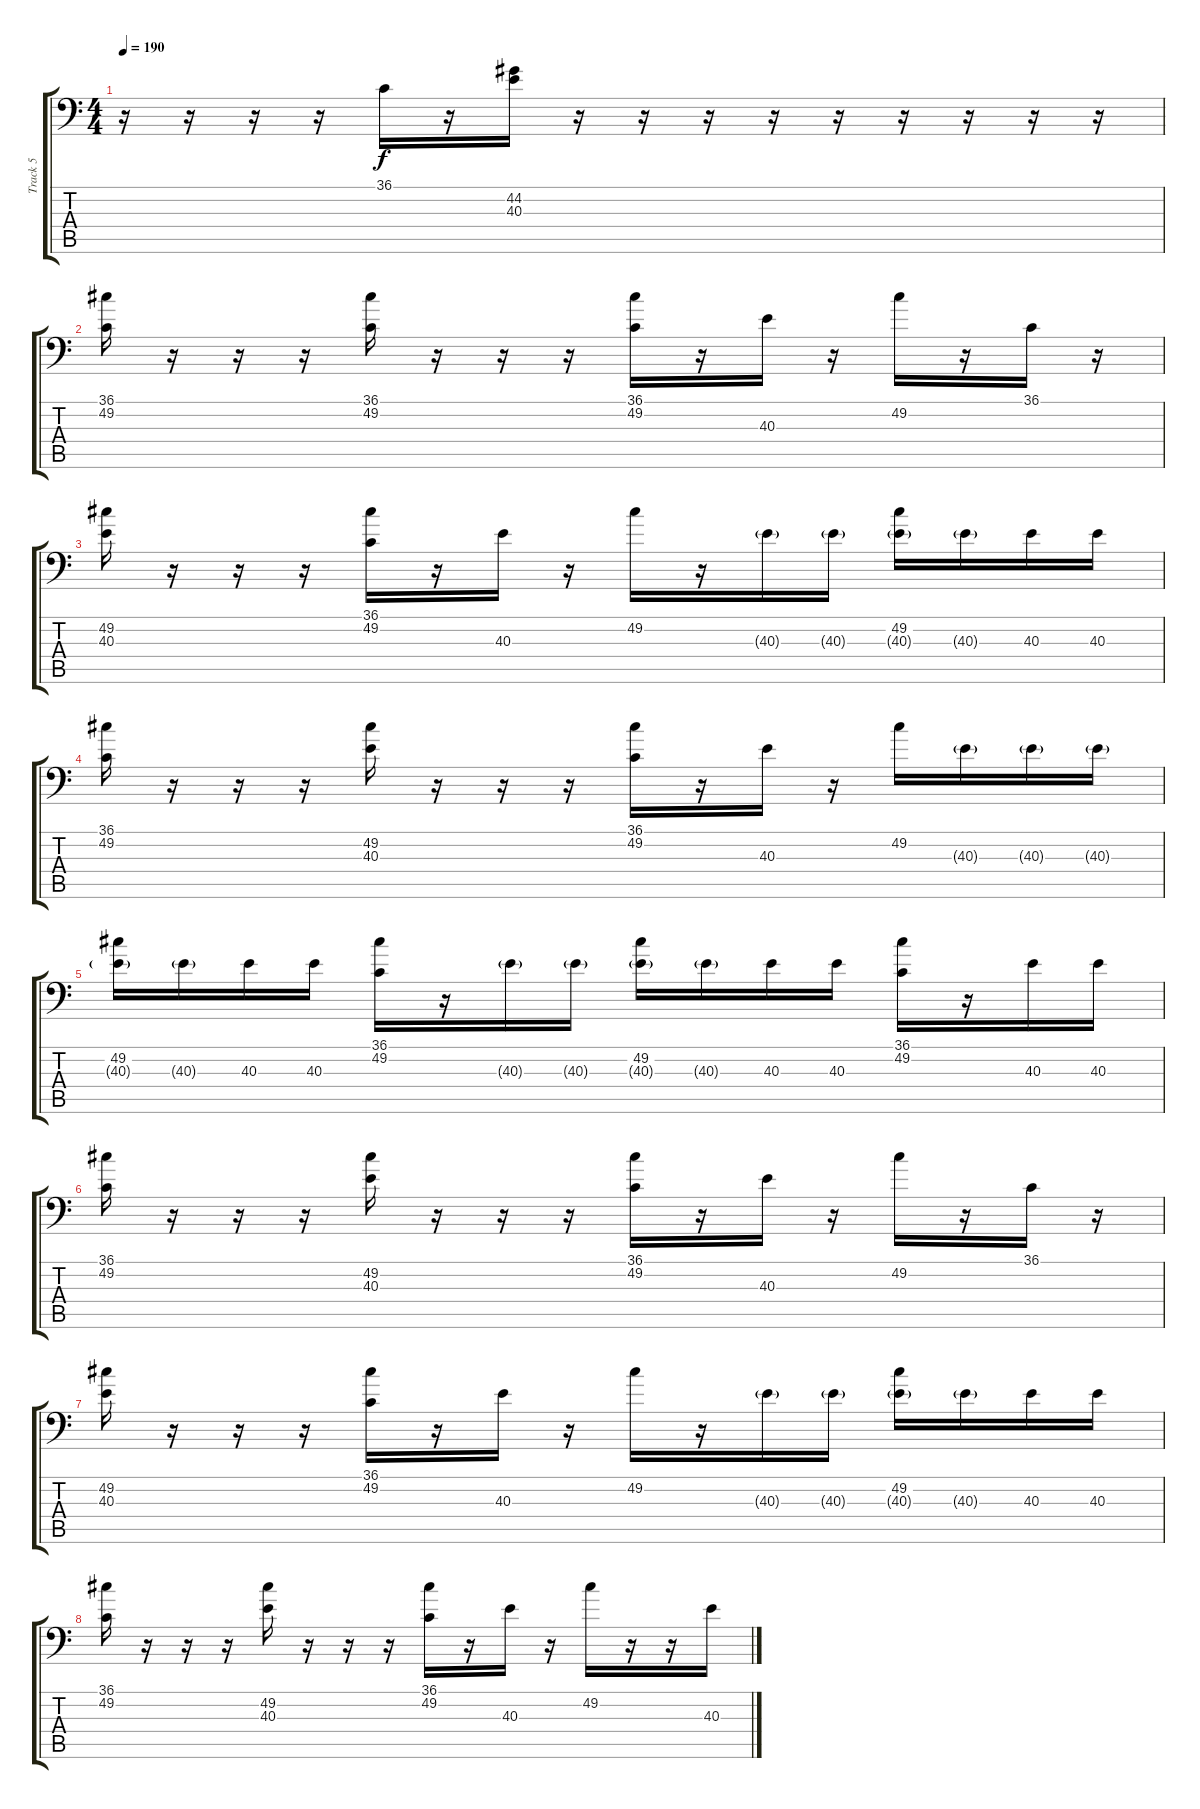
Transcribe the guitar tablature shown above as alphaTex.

\track ("Track 5" "Track 5") {instrument acousticgrandpiano}
\staff {score tabs}
\tuning (C-1 C-1 C-1 C-1 C-1 C-1) {hide}
\ts (4 4)
\tempo 190
\clef f4
\ks c
r.16{dy f} r.16 r.16 r.16 36.1.16 r.16 (44.2 40.3).16 r.16 r.16 r.16 r.16 r.16 r.16 r.16 r.16 r.16 |
(36.1 49.2).16 r.16 r.16 r.16 (36.1 49.2).16 r.16 r.16 r.16 (36.1 49.2).16 r.16 40.3.16 r.16 49.2.16 r.16 36.1.16 r.16 |
(49.2 40.3).16 r.16 r.16 r.16 (36.1 49.2).16 r.16 40.3.16 r.16 49.2.16 r.16 40.3{g}.16 40.3{g}.16 (49.2 40.3{g}).16 40.3{g}.16 40.3.16 40.3.16 |
(36.1 49.2).16 r.16 r.16 r.16 (49.2 40.3).16 r.16 r.16 r.16 (36.1 49.2).16 r.16 40.3.16 r.16 49.2.16 40.3{g}.16 40.3{g}.16 40.3{g}.16 |
(49.2 40.3{g}).16 40.3{g}.16 40.3.16 40.3.16 (36.1 49.2).16 r.16 40.3{g}.16 40.3{g}.16 (49.2 40.3{g}).16 40.3{g}.16 40.3.16 40.3.16 (36.1 49.2).16 r.16 40.3.16 40.3.16 |
(36.1 49.2).16 r.16 r.16 r.16 (49.2 40.3).16 r.16 r.16 r.16 (36.1 49.2).16 r.16 40.3.16 r.16 49.2.16 r.16 36.1.16 r.16 |
(49.2 40.3).16 r.16 r.16 r.16 (36.1 49.2).16 r.16 40.3.16 r.16 49.2.16 r.16 40.3{g}.16 40.3{g}.16 (49.2 40.3{g}).16 40.3{g}.16 40.3.16 40.3.16 |
(36.1 49.2).16 r.16 r.16 r.16 (49.2 40.3).16 r.16 r.16 r.16 (36.1 49.2).16 r.16 40.3.16 r.16 49.2.16 r.16 r.16 40.3.16
